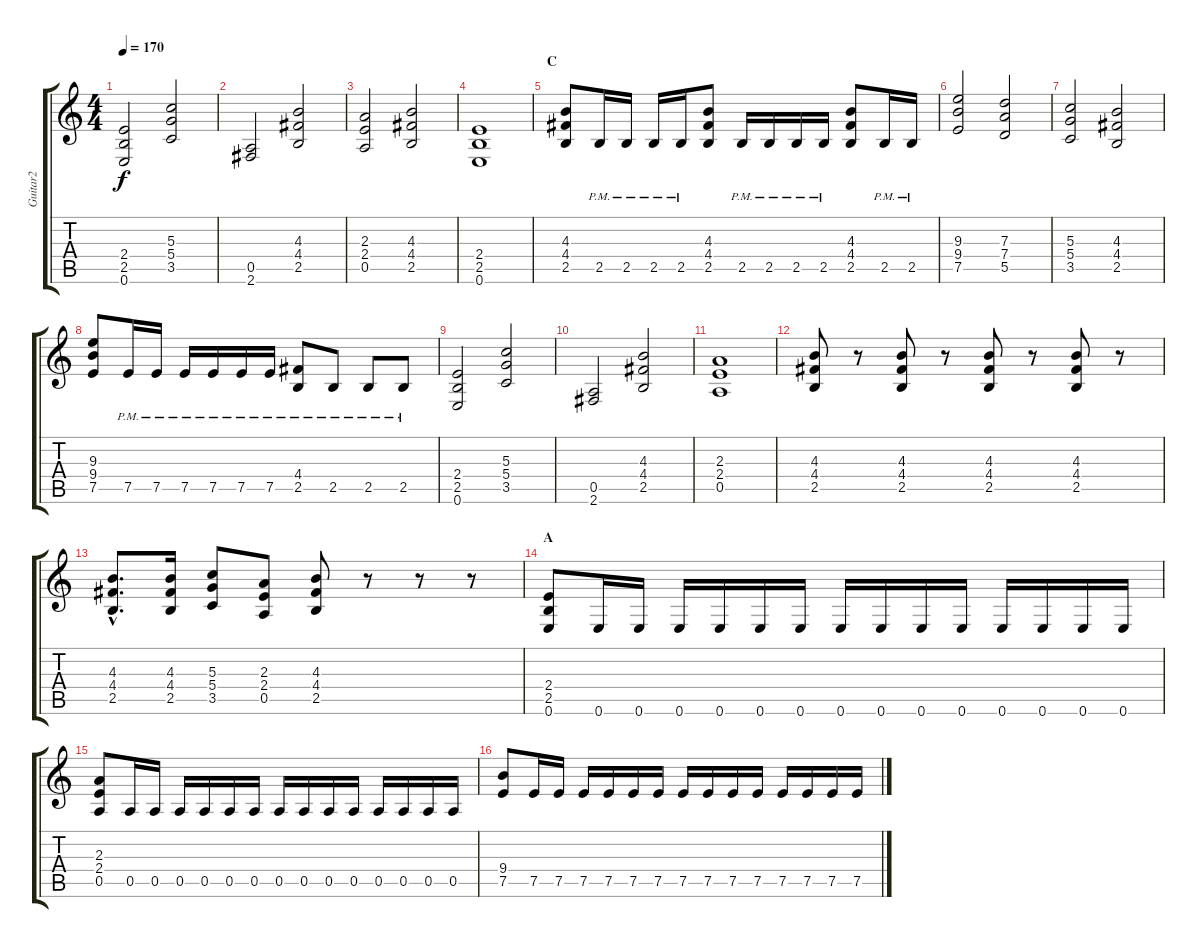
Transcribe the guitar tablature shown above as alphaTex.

\track ("Guitar2" "Guitar2") {instrument distortionguitar}
\staff {score tabs}
\tuning (E4 B3 G3 D3 A2 E2) {hide}
\ts (4 4)
\tempo 170
\clef g2
\ks c
(2.4 2.5 0.6).2{dy f} (5.3 5.4 3.5).2 |
(0.5 2.6).2 (4.3 4.4 2.5).2 |
(2.3 2.4 0.5).2 (4.3 4.4 2.5).2 |
(2.4 2.5 0.6).1 |
\section ("" "C")
(4.3 4.4 2.5).8 2.5{pm}.16 2.5{pm}.16 2.5{pm}.16 2.5{pm}.16 (4.3 4.4 2.5).8 2.5{pm}.16 2.5{pm}.16 2.5{pm}.16 2.5{pm}.16 (4.3 4.4 2.5).8 2.5{pm}.16 2.5{pm}.16 |
(9.3 9.4 7.5).2 (7.3 7.4 5.5).2 |
(5.3 5.4 3.5).2 (4.3 4.4 2.5).2 |
(9.3 9.4 7.5).8 7.5{pm}.16 7.5{pm}.16 7.5{pm}.16 7.5{pm}.16 7.5{pm}.16 7.5{pm}.16 (4.4 2.5{pm}).8 2.5{pm}.8 2.5{pm}.8 2.5{pm}.8 |
(2.4 2.5 0.6).2 (5.3 5.4 3.5).2 |
(0.5 2.6).2 (4.3 4.4 2.5).2 |
(2.3 2.4 0.5).1 |
(4.3 4.4 2.5).8 r.8 (4.3 4.4 2.5).8 r.8 (4.3 4.4 2.5).8 r.8 (4.3 4.4 2.5).8 r.8 |
(4.3{hac} 4.4{hac} 2.5{hac}).8{d} (4.3 4.4 2.5).16 (5.3 5.4 3.5).8 (2.3 2.4 0.5).8 (4.3 4.4 2.5).8 r.8 r.8 r.8 |
\section ("" "A")
(2.4 2.5 0.6).8 0.6.16 0.6.16 0.6.16 0.6.16 0.6.16 0.6.16 0.6.16 0.6.16 0.6.16 0.6.16 0.6.16 0.6.16 0.6.16 0.6.16 |
(2.3 2.4 0.5).8 0.5.16 0.5.16 0.5.16 0.5.16 0.5.16 0.5.16 0.5.16 0.5.16 0.5.16 0.5.16 0.5.16 0.5.16 0.5.16 0.5.16 |
(9.4 7.5).8 7.5.16 7.5.16 7.5.16 7.5.16 7.5.16 7.5.16 7.5.16 7.5.16 7.5.16 7.5.16 7.5.16 7.5.16 7.5.16 7.5.16
